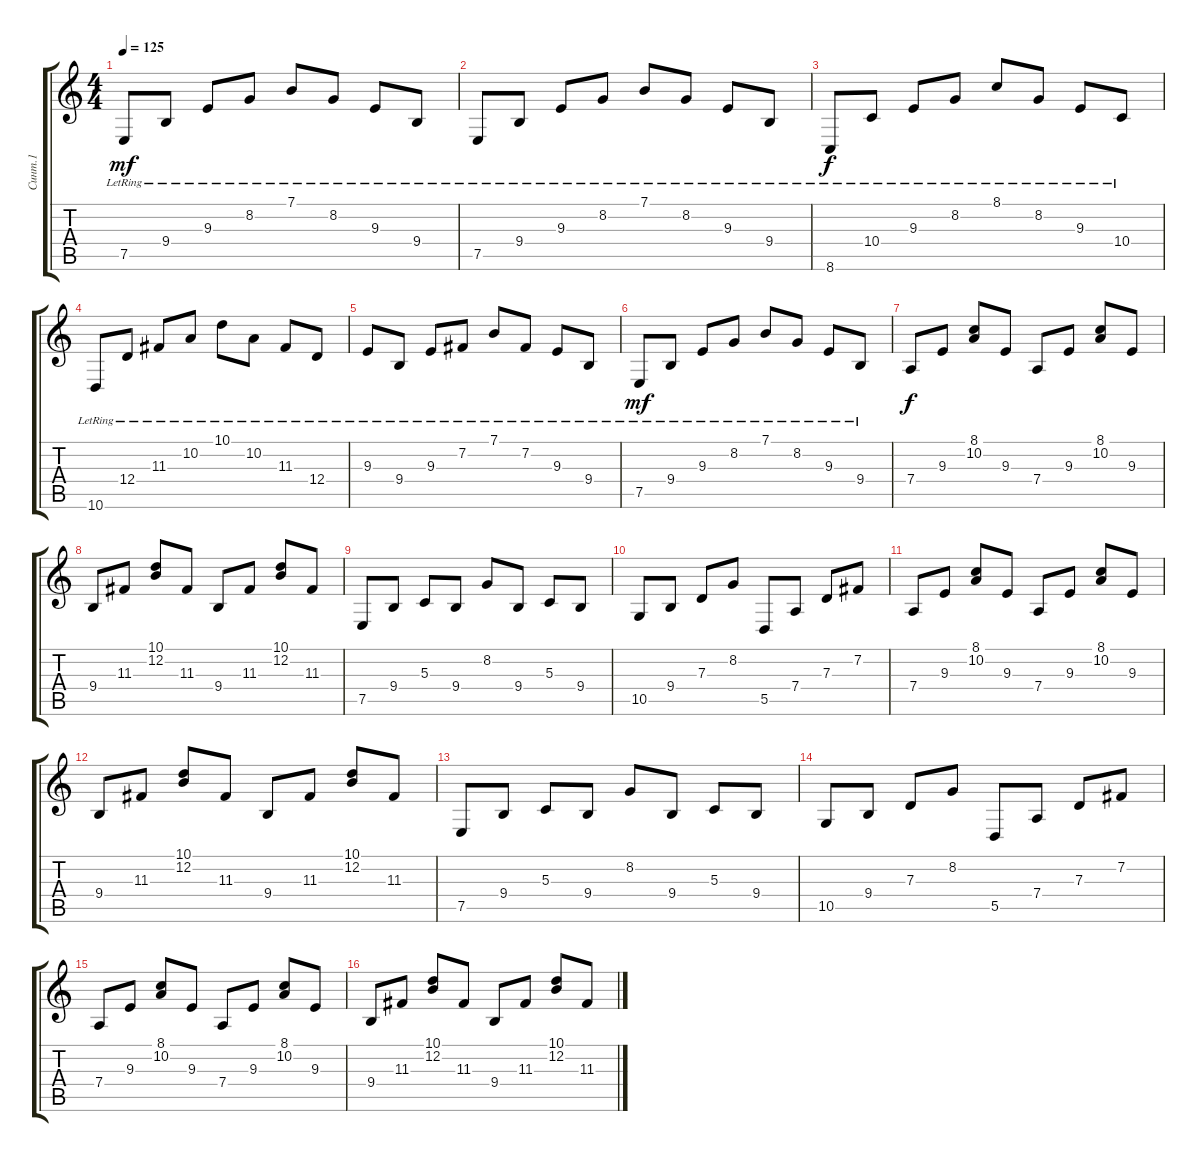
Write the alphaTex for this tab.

\track ("Синт.1" "Синт.1") {instrument harpsichord}
\staff {score tabs}
\tuning (E4 B3 G3 D3 A2 E2) {hide}
\ts (4 4)
\tempo 125
\clef g2
\ks c
7.5{lr}.8{dy mf} 9.4{lr}.8 9.3{lr}.8 8.2{lr}.8 7.1{lr}.8 8.2{lr}.8 9.3{lr}.8 9.4{lr}.8 |
7.5{lr}.8 9.4{lr}.8 9.3{lr}.8 8.2{lr}.8 7.1{lr}.8 8.2{lr}.8 9.3{lr}.8 9.4{lr}.8 |
8.6{lr}.8{dy f} 10.4{lr}.8 9.3{lr}.8 8.2{lr}.8 8.1{lr}.8 8.2{lr}.8 9.3{lr}.8 10.4{lr}.8 |
10.6{lr}.8 12.4{lr}.8 11.3{lr}.8 10.2{lr}.8 10.1{lr}.8 10.2{lr}.8 11.3{lr}.8 12.4{lr}.8 |
9.3{lr}.8 9.4{lr}.8 9.3{lr}.8 7.2{lr}.8 7.1{lr}.8 7.2{lr}.8 9.3{lr}.8 9.4{lr}.8 |
7.5{lr}.8{dy mf} 9.4{lr}.8 9.3{lr}.8 8.2{lr}.8 7.1{lr}.8 8.2{lr}.8 9.3{lr}.8 9.4{lr}.8 |
7.4.8{dy f volume 8 balance 16 instrument drawbarorgan} 9.3.8 (8.1 10.2).8 9.3.8 7.4.8 9.3.8 (8.1 10.2).8 9.3.8 |
9.4.8 11.3.8 (10.1 12.2).8 11.3.8 9.4.8 11.3.8 (10.1 12.2).8 11.3.8 |
7.5.8 9.4.8 5.3.8 9.4.8 8.2.8 9.4.8 5.3.8 9.4.8 |
10.5.8 9.4.8 7.3.8 8.2.8 5.5.8 7.4.8 7.3.8 7.2.8 |
7.4.8 9.3.8 (8.1 10.2).8 9.3.8 7.4.8 9.3.8 (8.1 10.2).8 9.3.8 |
9.4.8 11.3.8 (10.1 12.2).8 11.3.8 9.4.8 11.3.8 (10.1 12.2).8 11.3.8 |
7.5.8 9.4.8 5.3.8 9.4.8 8.2.8 9.4.8 5.3.8 9.4.8 |
10.5.8 9.4.8 7.3.8 8.2.8 5.5.8 7.4.8 7.3.8 7.2.8 |
7.4.8 9.3.8 (8.1 10.2).8 9.3.8 7.4.8 9.3.8 (8.1 10.2).8 9.3.8 |
9.4.8 11.3.8 (10.1 12.2).8 11.3.8 9.4.8 11.3.8 (10.1 12.2).8 11.3.8
